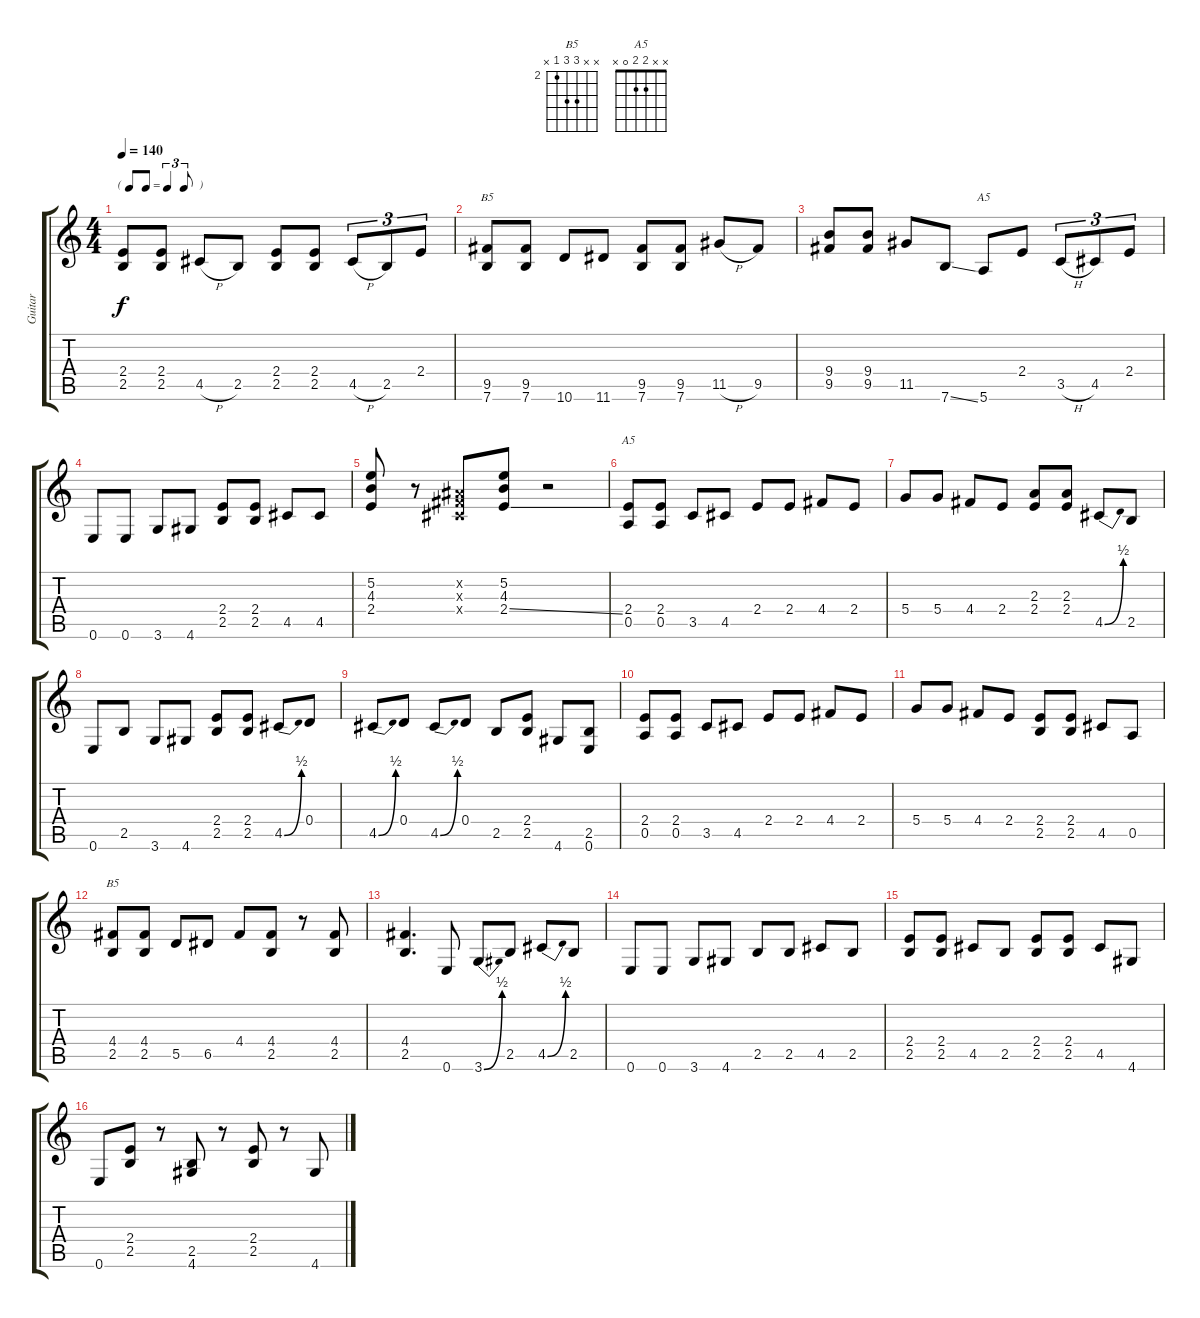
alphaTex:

\track ("Guitar " "Guitar ") {instrument acousticguitarsteel}
\staff {score tabs}
\tuning (E4 B3 G3 D3 A2 E2) {hide}
\chord ("B5" x x x 9 9 7) {firstfret 7}
\chord ("A5" x x x x 7 5) {firstfret 5}
\chord ("A5" x x 2 2 0 x)
\chord ("B5" x x 4 4 2 x) {firstfret 2}
\ts (4 4)
\tf triplet8th
\tempo 140
\clef g2
\ks c
(2.4 2.5).8{dy f} (2.4 2.5).8 4.5{h}.8 2.5.8 (2.4 2.5).8 (2.4 2.5).8 4.5{h}.8{tu (3 2)} 2.5.8{tu (3 2)} 2.4.8{tu (3 2)} |
(9.5 7.6).8{ch "B5"} (9.5 7.6).8 10.6.8 11.6.8 (9.5 7.6).8 (9.5 7.6).8 11.5{h}.8 9.5.8 |
(9.4 9.5).8 (9.4 9.5).8 11.5.8 7.6{ss}.8 5.6.8{ch "A5"} 2.4.8 3.5{h}.8{tu (3 2)} 4.5.8{tu (3 2)} 2.4.8{tu (3 2)} |
0.6.8 0.6.8 3.6.8 4.6.8 (2.4 2.5).8 (2.4 2.5).8 4.5.8 4.5.8 |
(5.2 4.3 2.4).8 r.8 (-1.2{x} -1.3{x} -1.4{x}).8 (5.2 4.3 2.4{ss}).8 r.2 |
(2.4 0.5).8{ch "A5"} (2.4 0.5).8 3.5.8 4.5.8 2.4.8 2.4.8 4.4.8 2.4.8 |
5.4.8 5.4.8 4.4.8 2.4.8 (2.3 2.4).8 (2.3 2.4).8 4.5{be (bend 0 0 60 2)}.8 2.5.8 |
0.6.8 2.5.8 3.6.8 4.6.8 (2.4 2.5).8 (2.4 2.5).8 4.5{be (bend 0 0 60 2)}.8 0.4.8 |
4.5{be (bend 0 0 60 2)}.8 0.4.8 4.5{be (bend 0 0 60 2)}.8 0.4.8 2.5.8 (2.4 2.5).8 4.6.8 (2.5 0.6).8 |
(2.4 0.5).8 (2.4 0.5).8 3.5.8 4.5.8 2.4.8 2.4.8 4.4.8 2.4.8 |
5.4.8 5.4.8 4.4.8 2.4.8 (2.4 2.5).8 (2.4 2.5).8 4.5.8 0.5.8 |
(4.4 2.5).8{ch "B5"} (4.4 2.5).8 5.5.8 6.5.8 4.4.8 (4.4 2.5).8 r.8 (4.4 2.5).8 |
(4.4 2.5).4{d} 0.6.8 3.6{be (bend 0 0 60 2)}.8 2.5.8 4.5{be (bend 0 0 60 2)}.8 2.5.8 |
0.6.8 0.6.8 3.6.8 4.6.8 2.5.8 2.5.8 4.5.8 2.5.8 |
(2.4 2.5).8 (2.4 2.5).8 4.5.8 2.5.8 (2.4 2.5).8 (2.4 2.5).8 4.5.8 4.6.8 |
0.6.8 (2.4 2.5).8 r.8 (2.5 4.6).8 r.8 (2.4 2.5).8 r.8 4.6.8
